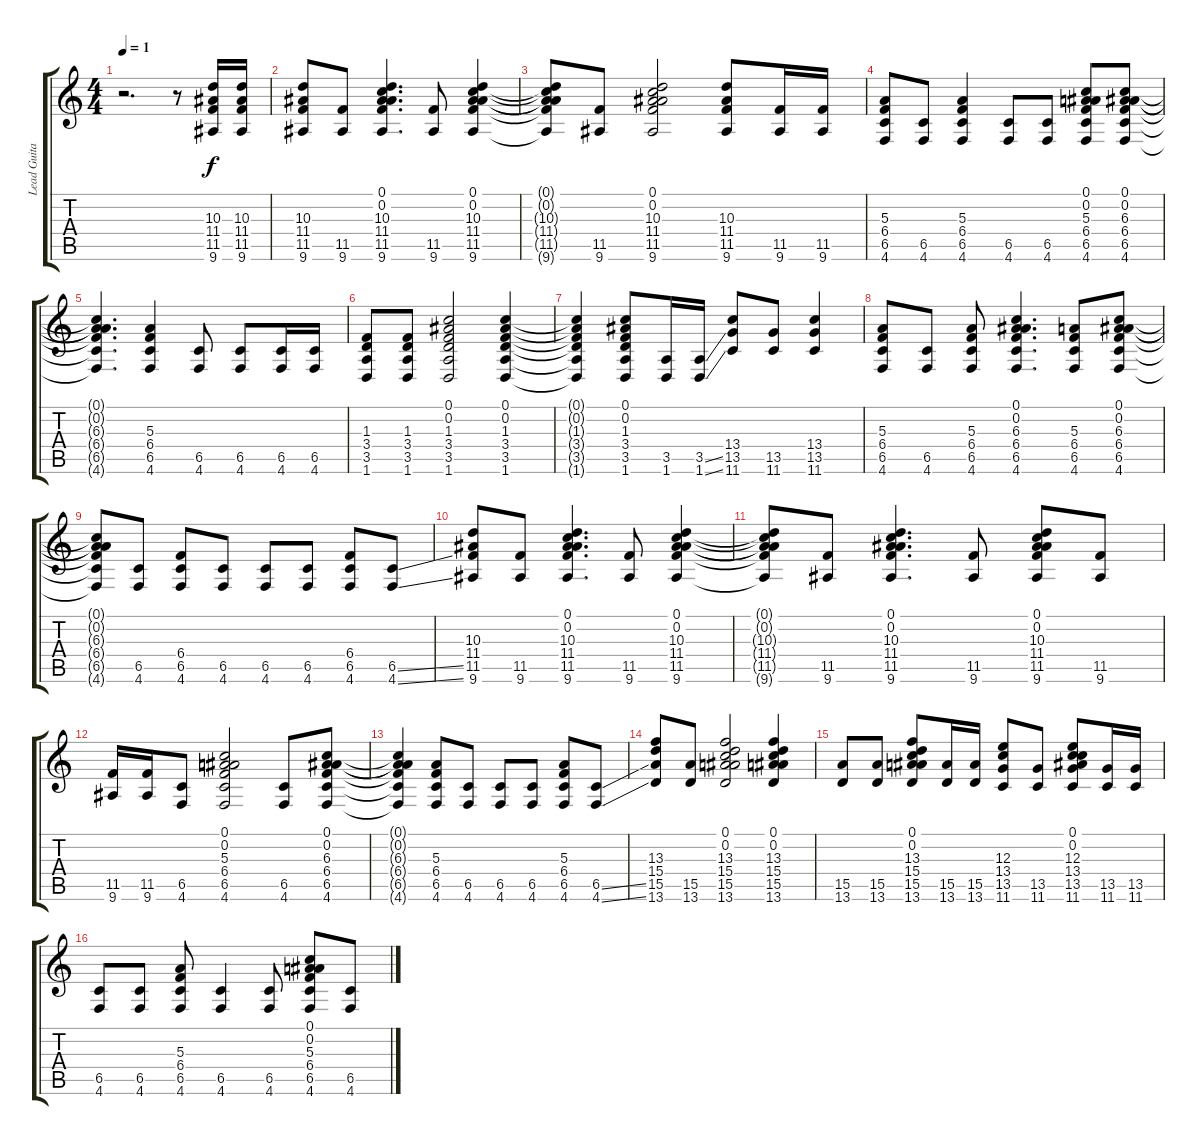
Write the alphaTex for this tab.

\track ("Lead Guitar (Clean)" "Lead Guita") {instrument electricguitarclean}
\staff {score tabs}
\tuning (C4 Bb3 E3 B2 Gb2 Db2) {hide}
\ts (4 4)
\tempo 1
\clef g2
\ks c
r.2{d dy f instrument electricguitarclean} r.8 (10.3 11.4 11.5 9.6).16 (10.3 11.4 11.5 9.6).16 |
(10.3 11.4 11.5 9.6).8 (11.5 9.6).8 (0.1 0.2 10.3 11.4 11.5 9.6).4{d} (11.5 9.6).8 (0.1 0.2 10.3 11.4 11.5 9.6).4 |
(0.1{t} 0.2{t} 10.3{t} 11.4{t} 11.5{t} 9.6{t}).8 (11.5 9.6).8 (0.1 0.2 10.3 11.4 11.5 9.6).2 (10.3 11.4 11.5 9.6).8 (11.5 9.6).16 (11.5 9.6).16 |
(5.3 6.4 6.5 4.6).8 (6.5 4.6).8 (5.3 6.4 6.5 4.6).4 (6.5 4.6).8 (6.5 4.6).8 (0.1 0.2 5.3 6.4 6.5 4.6).8 (0.1 0.2 6.3 6.4 6.5 4.6).8 |
(0.1{t} 0.2{t} 6.3{t} 6.4{t} 6.5{t} 4.6{t}).4{d} (5.3 6.4 6.5 4.6).4 (6.5 4.6).8 (6.5 4.6).8 (6.5 4.6).16 (6.5 4.6).16 |
(1.3 3.4 3.5 1.6).8 (1.3 3.4 3.5 1.6).8 (0.1 0.2 1.3 3.4 3.5 1.6).2 (0.1 0.2 1.3 3.4 3.5 1.6).4 |
(0.1{t} 0.2{t} 1.3{t} 3.4{t} 3.5{t} 1.6{t}).4 (0.1 0.2 1.3 3.4 3.5 1.6).8 (3.5 1.6).16 (3.5{ss} 1.6{ss}).16 (13.4 13.5 11.6).8 (13.5 11.6).8 (13.4 13.5 11.6).4 |
(5.3 6.4 6.5 4.6).8 (6.5 4.6).8 (5.3 6.4 6.5 4.6).8 (0.1 0.2 6.3 6.4 6.5 4.6).4{d} (5.3 6.4 6.5 4.6).8 (0.1 0.2 6.3 6.4 6.5 4.6).8 |
(0.1{t} 0.2{t} 6.3{t} 6.4{t} 6.5{t} 4.6{t}).8 (6.5 4.6).8 (6.4 6.5 4.6).8 (6.5 4.6).8 (6.5 4.6).8 (6.5 4.6).8 (6.4 6.5 4.6).8 (6.5{ss} 4.6{ss}).8 |
(10.3 11.4 11.5 9.6).8 (11.5 9.6).8 (0.1 0.2 10.3 11.4 11.5 9.6).4{d} (11.5 9.6).8 (0.1 0.2 10.3 11.4 11.5 9.6).4 |
(0.1{t} 0.2{t} 10.3{t} 11.4{t} 11.5{t} 9.6{t}).8 (11.5 9.6).8 (0.1 0.2 10.3 11.4 11.5 9.6).4{d} (11.5 9.6).8 (0.1 0.2 10.3 11.4 11.5 9.6).8 (11.5 9.6).8 |
(11.5 9.6).16 (11.5 9.6).16 (6.5 4.6).8 (0.1 0.2 5.3 6.4 6.5 4.6).2 (6.5 4.6).8 (0.1 0.2 6.3 6.4 6.5 4.6).8 |
(0.1{t} 0.2{t} 6.3{t} 6.4{t} 6.5{t} 4.6{t}).4 (5.3 6.4 6.5 4.6).8 (6.5 4.6).8 (6.5 4.6).8 (6.5 4.6).8 (5.3 6.4 6.5 4.6).8 (6.5{ss} 4.6{ss}).8 |
(13.3 15.4 15.5 13.6).8 (15.5 13.6).8 (0.1 0.2 13.3 15.4 15.5 13.6).2 (0.1 0.2 13.3 15.4 15.5 13.6).4 |
(15.5 13.6).8 (15.5 13.6).8 (0.1 0.2 13.3 15.4 15.5 13.6).8 (15.5 13.6).16 (15.5 13.6).16 (12.3 13.4 13.5 11.6).8 (13.5 11.6).8 (0.1 0.2 12.3 13.4 13.5 11.6).8 (13.5 11.6).16 (13.5 11.6).16 |
(6.5 4.6).8 (6.5 4.6).8 (5.3 6.4 6.5 4.6).8 (6.5 4.6).4 (6.5 4.6).8 (0.1 0.2 5.3 6.4 6.5 4.6).8 (6.5 4.6).8
